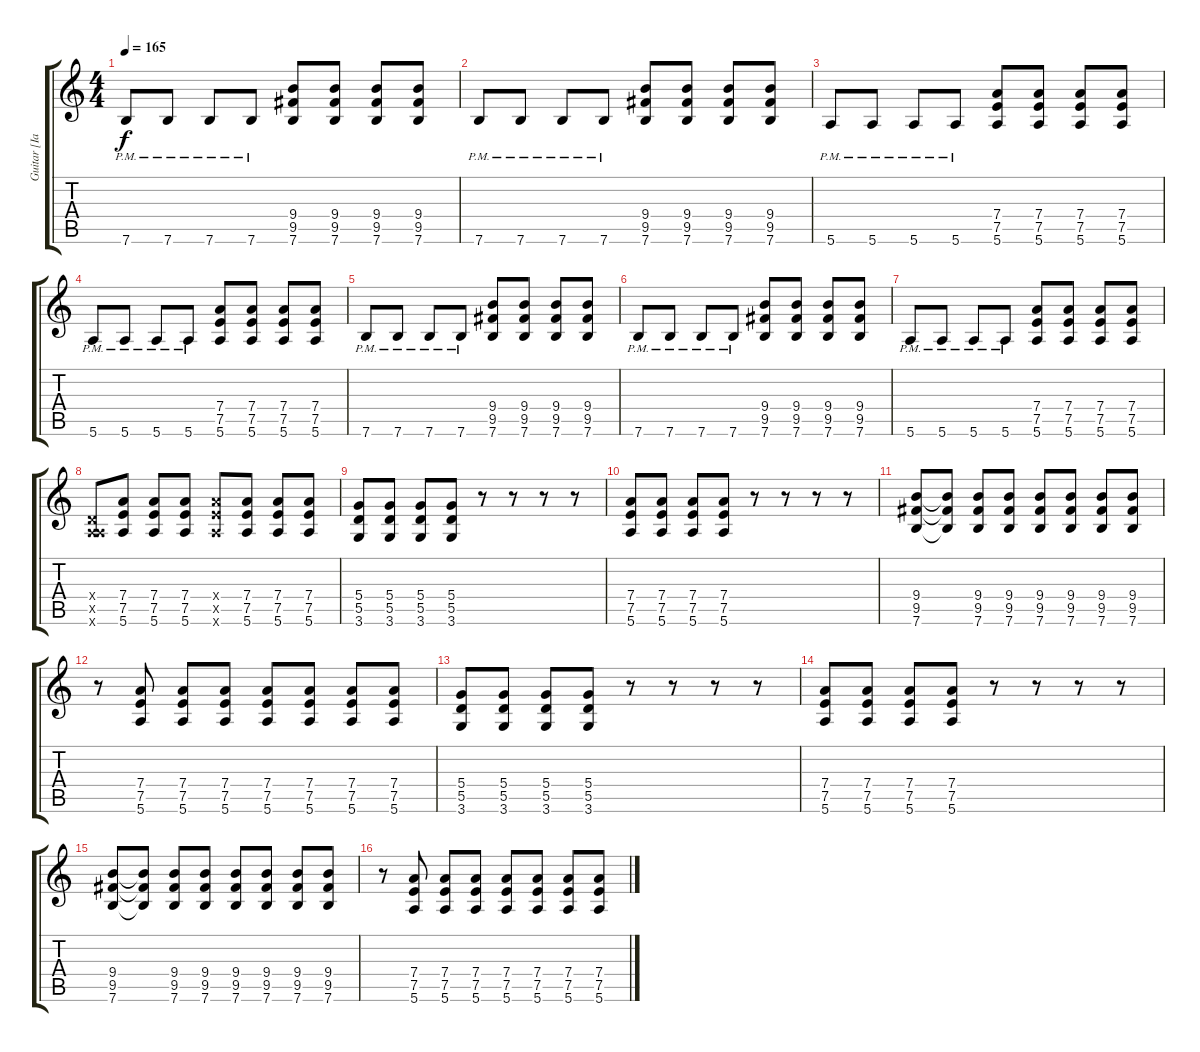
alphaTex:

\track ("Guitar [Ian Houcharuk]" "Guitar [Ia") {instrument distortionguitar}
\staff {score tabs}
\tuning (E4 B3 G3 D3 A2 E2) {hide}
\ts (4 4)
\tempo 165
\clef g2
\ks c
7.6{pm}.8{dy f} 7.6{pm}.8 7.6{pm}.8 7.6{pm}.8 (9.4 9.5 7.6).8 (9.4 9.5 7.6).8 (9.4 9.5 7.6).8 (9.4 9.5 7.6).8 |
7.6{pm}.8 7.6{pm}.8 7.6{pm}.8 7.6{pm}.8 (9.4 9.5 7.6).8 (9.4 9.5 7.6).8 (9.4 9.5 7.6).8 (9.4 9.5 7.6).8 |
5.6{pm}.8 5.6{pm}.8 5.6{pm}.8 5.6{pm}.8 (7.4 7.5 5.6).8 (7.4 7.5 5.6).8 (7.4 7.5 5.6).8 (7.4 7.5 5.6).8 |
5.6{pm}.8 5.6{pm}.8 5.6{pm}.8 5.6{pm}.8 (7.4 7.5 5.6).8 (7.4 7.5 5.6).8 (7.4 7.5 5.6).8 (7.4 7.5 5.6).8 |
7.6{pm}.8 7.6{pm}.8 7.6{pm}.8 7.6{pm}.8 (9.4 9.5 7.6).8 (9.4 9.5 7.6).8 (9.4 9.5 7.6).8 (9.4 9.5 7.6).8 |
7.6{pm}.8 7.6{pm}.8 7.6{pm}.8 7.6{pm}.8 (9.4 9.5 7.6).8 (9.4 9.5 7.6).8 (9.4 9.5 7.6).8 (9.4 9.5 7.6).8 |
5.6{pm}.8 5.6{pm}.8 5.6{pm}.8 5.6{pm}.8 (7.4 7.5 5.6).8 (7.4 7.5 5.6).8 (7.4 7.5 5.6).8 (7.4 7.5 5.6).8 |
(0.4{x} 0.5{x} 5.6{x}).8 (7.4 7.5 5.6).8 (7.4 7.5 5.6).8 (7.4 7.5 5.6).8 (7.4{x} 7.5{x} 5.6{x}).8 (7.4 7.5 5.6).8 (7.4 7.5 5.6).8 (7.4 7.5 5.6).8 |
(5.4 5.5 3.6).8 (5.4 5.5 3.6).8 (5.4 5.5 3.6).8 (5.4 5.5 3.6).8 r.8 r.8 r.8 r.8 |
(7.4 7.5 5.6).8 (7.4 7.5 5.6).8 (7.4 7.5 5.6).8 (7.4 7.5 5.6).8 r.8 r.8 r.8 r.8 |
(9.4 9.5 7.6).8 (9.4{t} 9.5{t} 7.6{t}).8 (9.4 9.5 7.6).8 (9.4 9.5 7.6).8 (9.4 9.5 7.6).8 (9.4 9.5 7.6).8 (9.4 9.5 7.6).8 (9.4 9.5 7.6).8 |
r.8 (7.4 7.5 5.6).8 (7.4 7.5 5.6).8 (7.4 7.5 5.6).8 (7.4 7.5 5.6).8 (7.4 7.5 5.6).8 (7.4 7.5 5.6).8 (7.4 7.5 5.6).8 |
(5.4 5.5 3.6).8 (5.4 5.5 3.6).8 (5.4 5.5 3.6).8 (5.4 5.5 3.6).8 r.8 r.8 r.8 r.8 |
(7.4 7.5 5.6).8 (7.4 7.5 5.6).8 (7.4 7.5 5.6).8 (7.4 7.5 5.6).8 r.8 r.8 r.8 r.8 |
(9.4 9.5 7.6).8 (9.4{t} 9.5{t} 7.6{t}).8 (9.4 9.5 7.6).8 (9.4 9.5 7.6).8 (9.4 9.5 7.6).8 (9.4 9.5 7.6).8 (9.4 9.5 7.6).8 (9.4 9.5 7.6).8 |
r.8 (7.4 7.5 5.6).8 (7.4 7.5 5.6).8 (7.4 7.5 5.6).8 (7.4 7.5 5.6).8 (7.4 7.5 5.6).8 (7.4 7.5 5.6).8 (7.4 7.5 5.6).8
